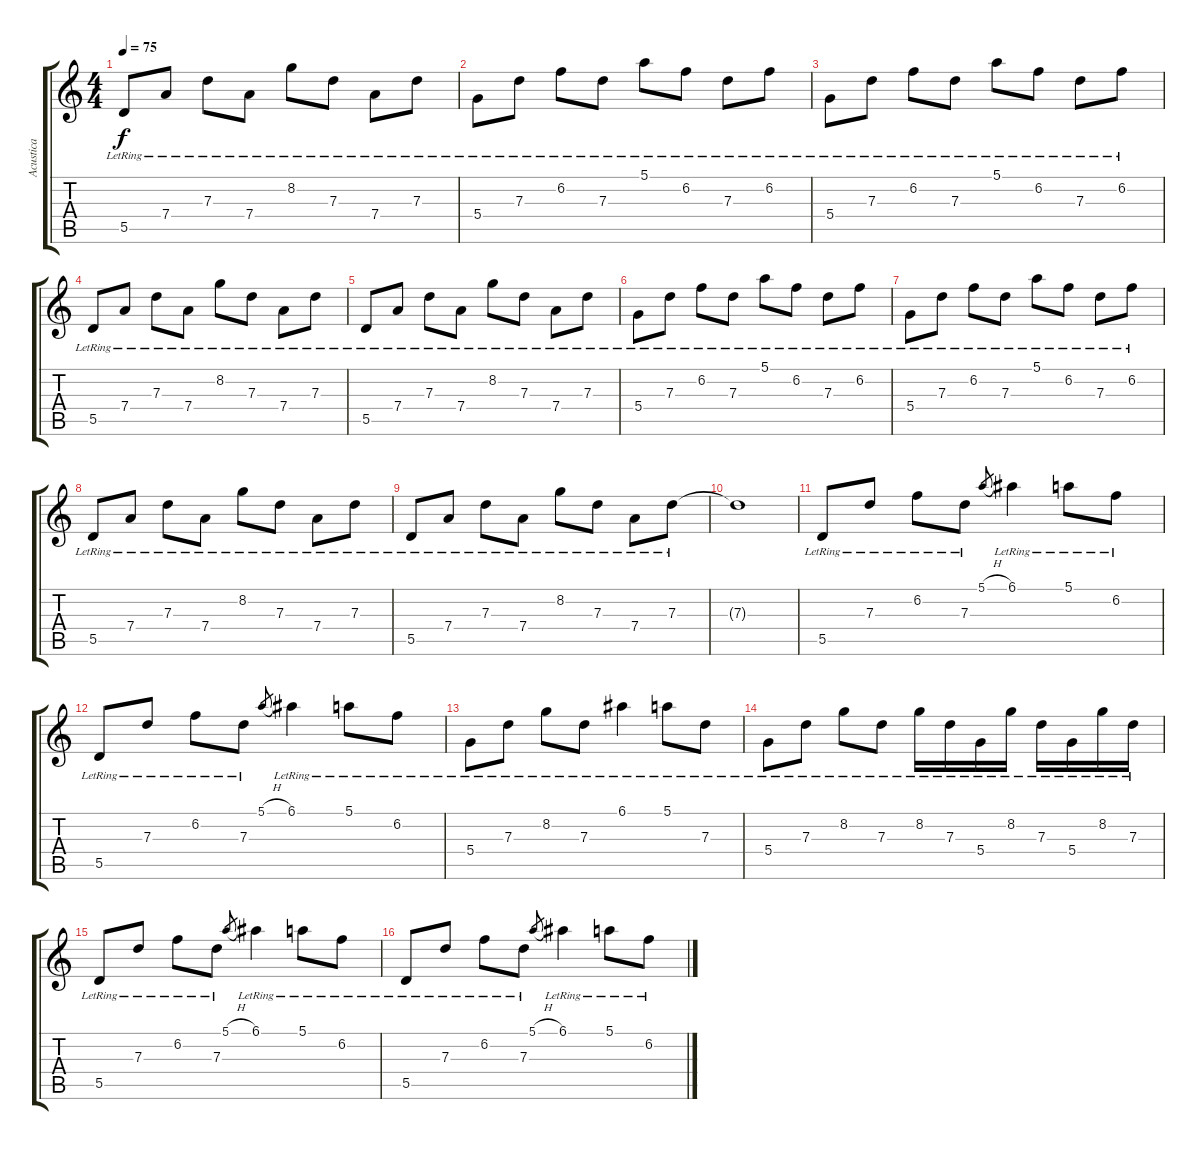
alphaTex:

\track ("Acustica" "Acustica") {instrument acousticguitarnylon}
\staff {score tabs}
\tuning (E4 B3 G3 D3 A2 E2) {hide}
\ts (4 4)
\tempo 75
\clef g2
\ks c
5.5{lr}.8{dy f} 7.4{lr}.8 7.3{lr}.8 7.4{lr}.8 8.2{lr}.8 7.3{lr}.8 7.4{lr}.8 7.3{lr}.8 |
5.4{lr}.8 7.3{lr}.8 6.2{lr}.8 7.3{lr}.8 5.1{lr}.8 6.2{lr}.8 7.3{lr}.8 6.2{lr}.8 |
5.4{lr}.8 7.3{lr}.8 6.2{lr}.8 7.3{lr}.8 5.1{lr}.8 6.2{lr}.8 7.3{lr}.8 6.2{lr}.8 |
5.5{lr}.8 7.4{lr}.8 7.3{lr}.8 7.4{lr}.8 8.2{lr}.8 7.3{lr}.8 7.4{lr}.8 7.3{lr}.8 |
5.5{lr}.8 7.4{lr}.8 7.3{lr}.8 7.4{lr}.8 8.2{lr}.8 7.3{lr}.8 7.4{lr}.8 7.3{lr}.8 |
5.4{lr}.8 7.3{lr}.8 6.2{lr}.8 7.3{lr}.8 5.1{lr}.8 6.2{lr}.8 7.3{lr}.8 6.2{lr}.8 |
5.4{lr}.8 7.3{lr}.8 6.2{lr}.8 7.3{lr}.8 5.1{lr}.8 6.2{lr}.8 7.3{lr}.8 6.2{lr}.8 |
5.5{lr}.8 7.4{lr}.8 7.3{lr}.8 7.4{lr}.8 8.2{lr}.8 7.3{lr}.8 7.4{lr}.8 7.3{lr}.8 |
5.5{lr}.8 7.4{lr}.8 7.3{lr}.8 7.4{lr}.8 8.2{lr}.8 7.3{lr}.8 7.4{lr}.8 7.3{lr}.8 |
7.3{t}.1 |
5.5{lr}.8 7.3{lr}.8 6.2{lr}.8 7.3{lr}.8 5.1{h}.8{gr} 6.1{lr}.4 5.1{lr}.8 6.2{lr}.8 |
5.5{lr}.8 7.3{lr}.8 6.2{lr}.8 7.3{lr}.8 5.1{h}.8{gr} 6.1{lr}.4 5.1{lr}.8 6.2{lr}.8 |
5.4{lr}.8 7.3{lr}.8 8.2{lr}.8 7.3{lr}.8 6.1{lr}.4 5.1{lr}.8 7.3{lr}.8 |
5.4{lr}.8 7.3{lr}.8 8.2{lr}.8 7.3{lr}.8 8.2{lr}.16 7.3{lr}.16 5.4{lr}.16 8.2{lr}.16 7.3{lr}.16 5.4{lr}.16 8.2{lr}.16 7.3{lr}.16 |
5.5{lr}.8 7.3{lr}.8 6.2{lr}.8 7.3{lr}.8 5.1{h}.8{gr} 6.1{lr}.4 5.1{lr}.8 6.2{lr}.8 |
5.5{lr}.8 7.3{lr}.8 6.2{lr}.8 7.3{lr}.8 5.1{h}.8{gr} 6.1{lr}.4 5.1{lr}.8 6.2{lr}.8
